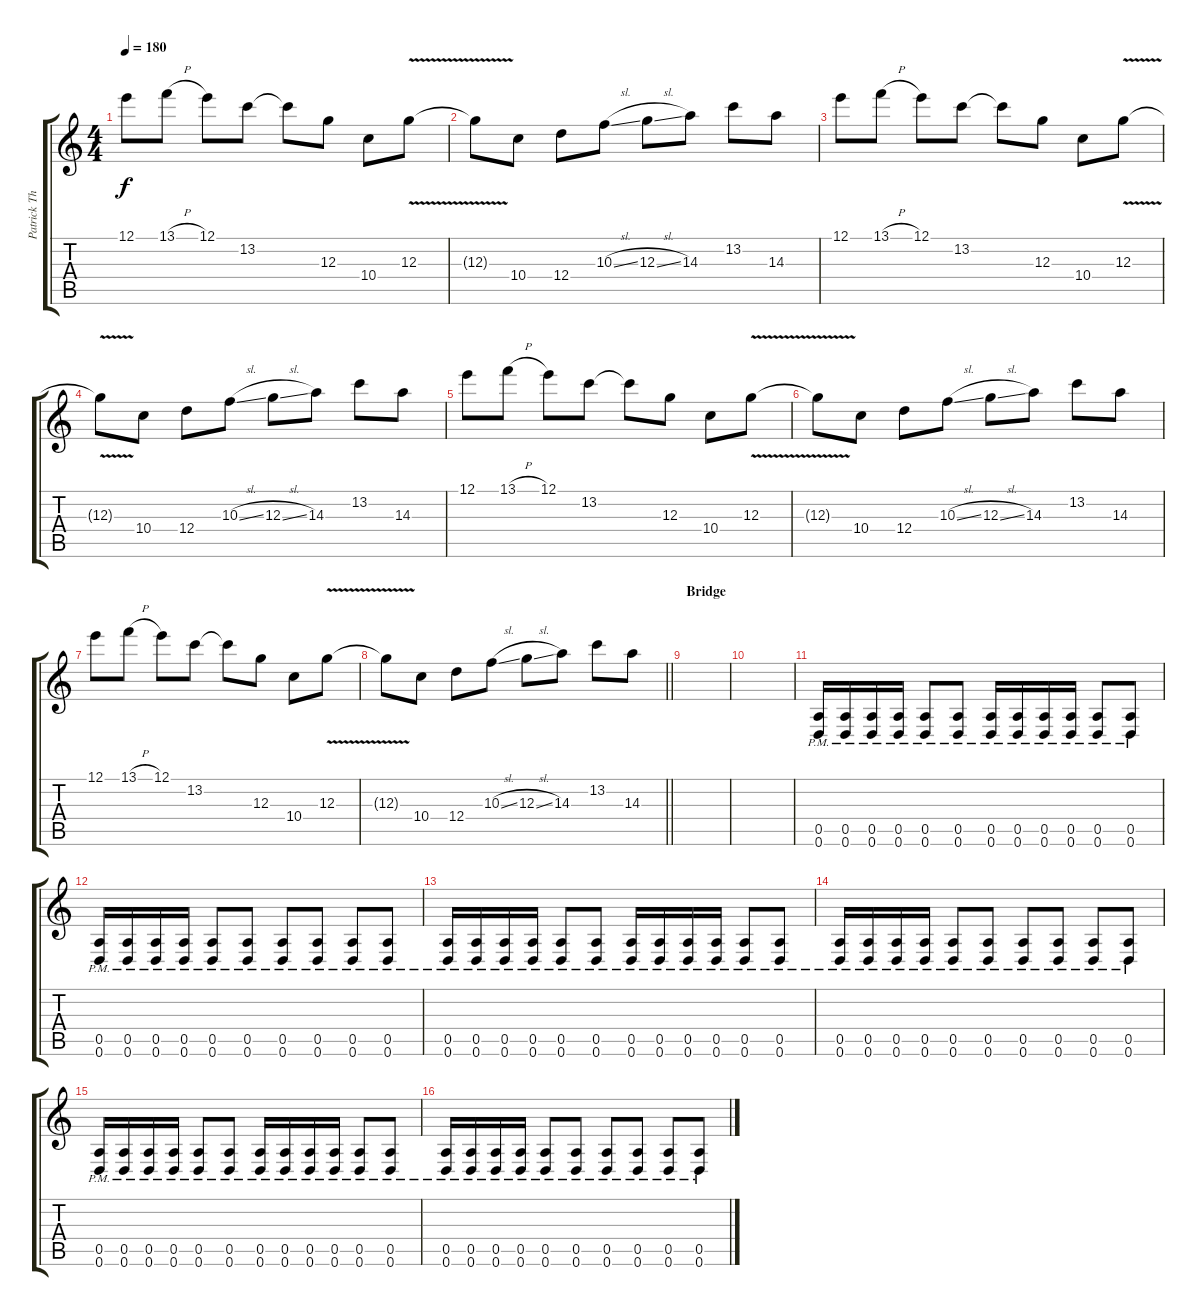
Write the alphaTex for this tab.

\track ("Patrick Thompson - Guitar" "Patrick Th") {instrument distortionguitar}
\staff {score tabs}
\tuning (E4 B3 G3 D3 A2 D2) {hide}
\ts (4 4)
\tempo 180
\clef g2
\ks c
12.1.8{dy f instrument overdrivenguitar} 13.1{h}.8 12.1.8 13.2.8 13.2{t}.8 12.3.8 10.4.8 12.3{v}.8 |
12.3{t}.8 10.4.8 12.4.8 10.3{sl}.8 12.3{sl}.8 14.3.8 13.2.8 14.3.8 |
12.1.8 13.1{h}.8 12.1.8 13.2.8 13.2{t}.8 12.3.8 10.4.8 12.3{v}.8 |
12.3{t}.8 10.4.8 12.4.8 10.3{sl}.8 12.3{sl}.8 14.3.8 13.2.8 14.3.8 |
12.1.8 13.1{h}.8 12.1.8 13.2.8 13.2{t}.8 12.3.8 10.4.8 12.3{v}.8 |
12.3{t}.8 10.4.8 12.4.8 10.3{sl}.8 12.3{sl}.8 14.3.8 13.2.8 14.3.8 |
12.1.8 13.1{h}.8 12.1.8 13.2.8 13.2{t}.8 12.3.8 10.4.8 12.3{v}.8 |
\barLineRight lightlight
12.3{t}.8 10.4.8 12.4.8 10.3{sl}.8 12.3{sl}.8 14.3.8 13.2.8 14.3.8 |
\section ("" "Bridge")
|
|
(0.5{pm} 0.6{pm}).16{volume 9 balance 13 instrument distortionguitar} (0.5{pm} 0.6{pm}).16 (0.5{pm} 0.6{pm}).16 (0.5{pm} 0.6{pm}).16 (0.5{pm} 0.6{pm}).8 (0.5{pm} 0.6{pm}).8 (0.5{pm} 0.6{pm}).16 (0.5{pm} 0.6{pm}).16 (0.5{pm} 0.6{pm}).16 (0.5{pm} 0.6{pm}).16 (0.5{pm} 0.6{pm}).8 (0.5{pm} 0.6{pm}).8 |
(0.5{pm} 0.6{pm}).16 (0.5{pm} 0.6{pm}).16 (0.5{pm} 0.6{pm}).16 (0.5{pm} 0.6{pm}).16 (0.5{pm} 0.6{pm}).8 (0.5{pm} 0.6{pm}).8 (0.5{pm} 0.6{pm}).8 (0.5{pm} 0.6{pm}).8 (0.5{pm} 0.6{pm}).8 (0.5{pm} 0.6{pm}).8 |
(0.5{pm} 0.6{pm}).16 (0.5{pm} 0.6{pm}).16 (0.5{pm} 0.6{pm}).16 (0.5{pm} 0.6{pm}).16 (0.5{pm} 0.6{pm}).8 (0.5{pm} 0.6{pm}).8 (0.5{pm} 0.6{pm}).16 (0.5{pm} 0.6{pm}).16 (0.5{pm} 0.6{pm}).16 (0.5{pm} 0.6{pm}).16 (0.5{pm} 0.6{pm}).8 (0.5{pm} 0.6{pm}).8 |
(0.5{pm} 0.6{pm}).16 (0.5{pm} 0.6{pm}).16 (0.5{pm} 0.6{pm}).16 (0.5{pm} 0.6{pm}).16 (0.5{pm} 0.6{pm}).8 (0.5{pm} 0.6{pm}).8 (0.5{pm} 0.6{pm}).8 (0.5{pm} 0.6{pm}).8 (0.5{pm} 0.6{pm}).8 (0.5{pm} 0.6{pm}).8 |
(0.5{pm} 0.6{pm}).16 (0.5{pm} 0.6{pm}).16 (0.5{pm} 0.6{pm}).16 (0.5{pm} 0.6{pm}).16 (0.5{pm} 0.6{pm}).8 (0.5{pm} 0.6{pm}).8 (0.5{pm} 0.6{pm}).16 (0.5{pm} 0.6{pm}).16 (0.5{pm} 0.6{pm}).16 (0.5{pm} 0.6{pm}).16 (0.5{pm} 0.6{pm}).8 (0.5{pm} 0.6{pm}).8 |
(0.5{pm} 0.6{pm}).16 (0.5{pm} 0.6{pm}).16 (0.5{pm} 0.6{pm}).16 (0.5{pm} 0.6{pm}).16 (0.5{pm} 0.6{pm}).8 (0.5{pm} 0.6{pm}).8 (0.5{pm} 0.6{pm}).8 (0.5{pm} 0.6{pm}).8 (0.5{pm} 0.6{pm}).8 (0.5{pm} 0.6{pm}).8
